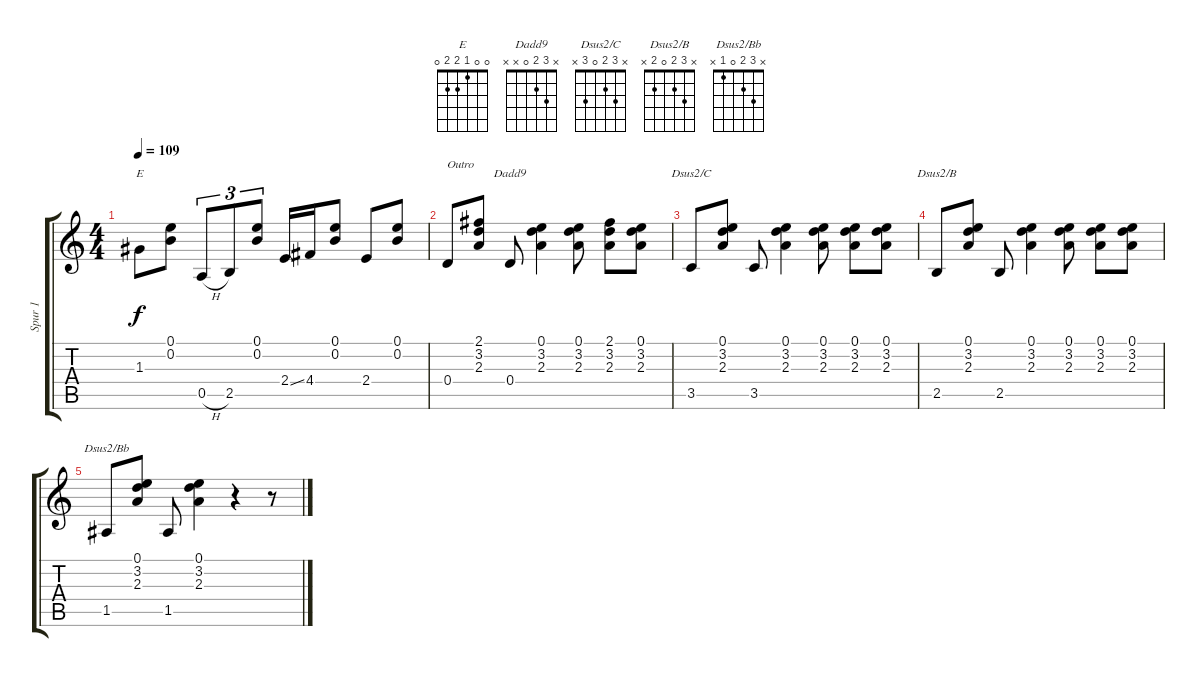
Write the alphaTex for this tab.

\track ("Spur 1" "Spur 1") {instrument acousticguitarsteel}
\staff {score tabs}
\tuning (E4 B3 G3 D3 A2 E2) {hide}
\chord ("E" 0 0 1 2 2 0)
\chord ("Dadd9" x 3 2 0 x x)
\chord ("Dsus2/C" x 3 2 0 3 x)
\chord ("Dsus2/B" x 3 2 0 2 x)
\chord ("Dsus2/Bb" x 3 2 0 1 x)
\ts (4 4)
\tempo 109
\clef g2
\ks c
1.3.8{ch "E" dy f} (0.1 0.2).8 0.5{h}.8{tu (3 2)} 2.5.8{tu (3 2)} (0.1 0.2).8{tu (3 2)} 2.4{ss}.16 4.4.16 (0.1 0.2).8 2.4.8 (0.1 0.2).8 |
0.4.8{txt "Outro"} (2.1 3.2 2.3).8 0.4.8{ch "Dadd9"} (0.1 3.2 2.3).4 (0.1 3.2 2.3).8 (2.1 3.2 2.3).8 (0.1 3.2 2.3).8 |
3.5.8{ch "Dsus2/C"} (0.1 3.2 2.3).8 3.5.8 (0.1 3.2 2.3).4 (0.1 3.2 2.3).8 (0.1 3.2 2.3).8 (0.1 3.2 2.3).8 |
2.5.8{ch "Dsus2/B"} (0.1 3.2 2.3).8 2.5.8 (0.1 3.2 2.3).4 (0.1 3.2 2.3).8 (0.1 3.2 2.3).8 (0.1 3.2 2.3).8 |
1.5.8{ch "Dsus2/Bb"} (0.1 3.2 2.3).8 1.5.8 (0.1 3.2 2.3).4 r.4 r.8
